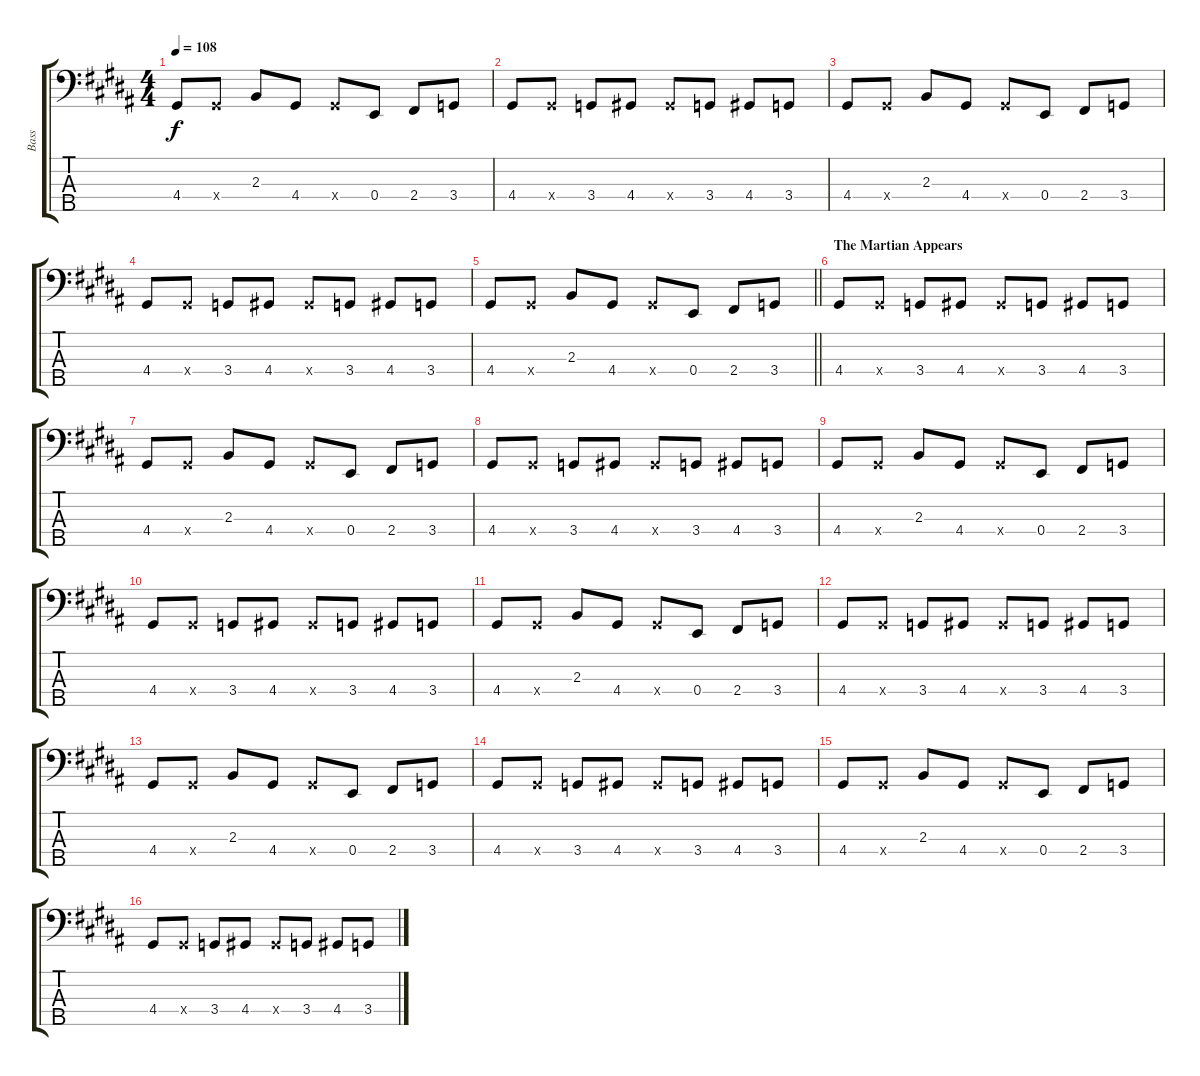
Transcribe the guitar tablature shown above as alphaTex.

\track ("Bass" "Bass") {instrument electricbasspick}
\staff {score tabs}
\tuning (G2 D2 A1 E1 B0) {hide}
\ts (4 4)
\tempo 108
\clef f4
\ks g#minor
4.4.8{dy f} 4.4{x}.8 2.3.8 4.4.8 4.4{x}.8 0.4.8 2.4.8 3.4.8 |
4.4.8 4.4{x}.8 3.4.8 4.4.8 4.4{x}.8 3.4.8 4.4.8 3.4.8 |
4.4.8 4.4{x}.8 2.3.8 4.4.8 4.4{x}.8 0.4.8 2.4.8 3.4.8 |
\ks b
4.4.8 4.4{x}.8 3.4.8 4.4.8 4.4{x}.8 3.4.8 4.4.8 3.4.8 |
\barLineRight lightlight
\ks g#minor
4.4.8 4.4{x}.8 2.3.8 4.4.8 4.4{x}.8 0.4.8 2.4.8 3.4.8 |
\section ("" "The Martian Appears")
4.4.8 4.4{x}.8 3.4.8 4.4.8 4.4{x}.8 3.4.8 4.4.8 3.4.8 |
4.4.8 4.4{x}.8 2.3.8 4.4.8 4.4{x}.8 0.4.8 2.4.8 3.4.8 |
4.4.8 4.4{x}.8 3.4.8 4.4.8 4.4{x}.8 3.4.8 4.4.8 3.4.8 |
4.4.8 4.4{x}.8 2.3.8 4.4.8 4.4{x}.8 0.4.8 2.4.8 3.4.8 |
4.4.8 4.4{x}.8 3.4.8 4.4.8 4.4{x}.8 3.4.8 4.4.8 3.4.8 |
4.4.8 4.4{x}.8 2.3.8 4.4.8 4.4{x}.8 0.4.8 2.4.8 3.4.8 |
4.4.8 4.4{x}.8 3.4.8 4.4.8 4.4{x}.8 3.4.8 4.4.8 3.4.8 |
4.4.8 4.4{x}.8 2.3.8 4.4.8 4.4{x}.8 0.4.8 2.4.8 3.4.8 |
4.4.8 4.4{x}.8 3.4.8 4.4.8 4.4{x}.8 3.4.8 4.4.8 3.4.8 |
4.4.8 4.4{x}.8 2.3.8 4.4.8 4.4{x}.8 0.4.8 2.4.8 3.4.8 |
4.4.8 4.4{x}.8 3.4.8 4.4.8 4.4{x}.8 3.4.8 4.4.8 3.4.8
